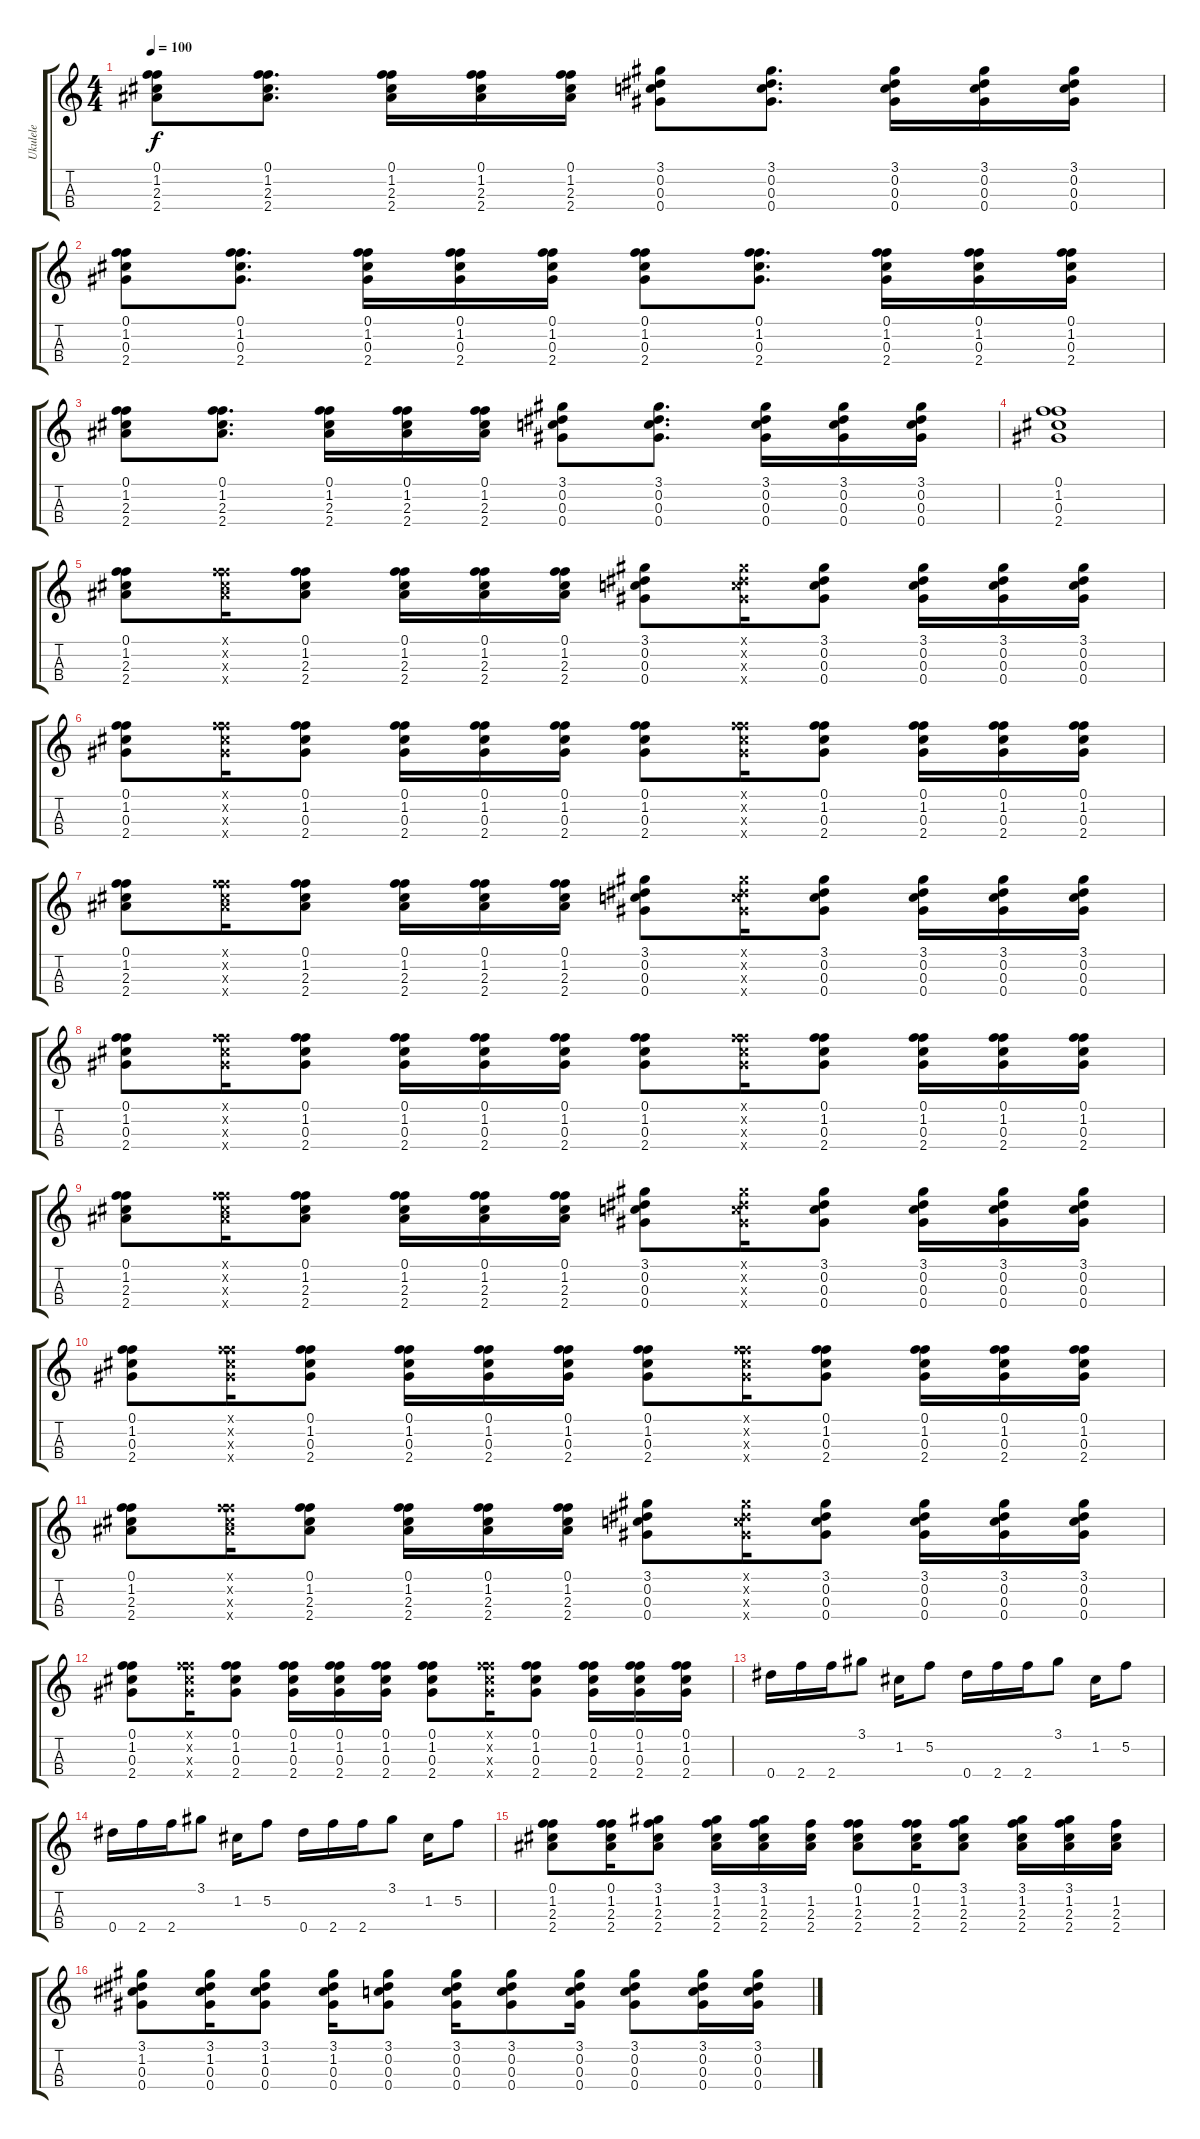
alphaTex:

\track ("Ukulele" "Ukulele") {instrument acousticguitarnylon}
\staff {score tabs}
\tuning (F4 C4 Ab3 Eb4) {hide}
\ts (4 4)
\tempo 100
\clef g2
\ks c
(0.1 1.2 2.3 2.4).8{dy f} (0.1 1.2 2.3 2.4).8{d} (0.1 1.2 2.3 2.4).16 (0.1 1.2 2.3 2.4).16 (0.1 1.2 2.3 2.4).16 (3.1 0.2 0.3 0.4).8 (3.1 0.2 0.3 0.4).8{d} (3.1 0.2 0.3 0.4).16 (3.1 0.2 0.3 0.4).16 (3.1 0.2 0.3 0.4).16 |
(0.1 1.2 0.3 2.4).8 (0.1 1.2 0.3 2.4).8{d} (0.1 1.2 0.3 2.4).16 (0.1 1.2 0.3 2.4).16 (0.1 1.2 0.3 2.4).16 (0.1 1.2 0.3 2.4).8 (0.1 1.2 0.3 2.4).8{d} (0.1 1.2 0.3 2.4).16 (0.1 1.2 0.3 2.4).16 (0.1 1.2 0.3 2.4).16 |
(0.1 1.2 2.3 2.4).8 (0.1 1.2 2.3 2.4).8{d} (0.1 1.2 2.3 2.4).16 (0.1 1.2 2.3 2.4).16 (0.1 1.2 2.3 2.4).16 (3.1 0.2 0.3 0.4).8 (3.1 0.2 0.3 0.4).8{d} (3.1 0.2 0.3 0.4).16 (3.1 0.2 0.3 0.4).16 (3.1 0.2 0.3 0.4).16 |
(0.1 1.2 0.3 2.4).1 |
(0.1 1.2 2.3 2.4).8 (0.1{x} 1.2{x} 2.3{x} 2.4{x}).16 (0.1 1.2 2.3 2.4).8 (0.1 1.2 2.3 2.4).16 (0.1 1.2 2.3 2.4).16 (0.1 1.2 2.3 2.4).16 (3.1 0.2 0.3 0.4).8 (3.1{x} 0.2{x} 0.3{x} 0.4{x}).16 (3.1 0.2 0.3 0.4).8 (3.1 0.2 0.3 0.4).16 (3.1 0.2 0.3 0.4).16 (3.1 0.2 0.3 0.4).16 |
(0.1 1.2 0.3 2.4).8 (0.1{x} 1.2{x} 0.3{x} 2.4{x}).16 (0.1 1.2 0.3 2.4).8 (0.1 1.2 0.3 2.4).16 (0.1 1.2 0.3 2.4).16 (0.1 1.2 0.3 2.4).16 (0.1 1.2 0.3 2.4).8 (0.1{x} 1.2{x} 0.3{x} 2.4{x}).16 (0.1 1.2 0.3 2.4).8 (0.1 1.2 0.3 2.4).16 (0.1 1.2 0.3 2.4).16 (0.1 1.2 0.3 2.4).16 |
(0.1 1.2 2.3 2.4).8 (0.1{x} 1.2{x} 2.3{x} 2.4{x}).16 (0.1 1.2 2.3 2.4).8 (0.1 1.2 2.3 2.4).16 (0.1 1.2 2.3 2.4).16 (0.1 1.2 2.3 2.4).16 (3.1 0.2 0.3 0.4).8 (3.1{x} 0.2{x} 0.3{x} 0.4{x}).16 (3.1 0.2 0.3 0.4).8 (3.1 0.2 0.3 0.4).16 (3.1 0.2 0.3 0.4).16 (3.1 0.2 0.3 0.4).16 |
(0.1 1.2 0.3 2.4).8 (0.1{x} 1.2{x} 0.3{x} 2.4{x}).16 (0.1 1.2 0.3 2.4).8 (0.1 1.2 0.3 2.4).16 (0.1 1.2 0.3 2.4).16 (0.1 1.2 0.3 2.4).16 (0.1 1.2 0.3 2.4).8 (0.1{x} 1.2{x} 0.3{x} 2.4{x}).16 (0.1 1.2 0.3 2.4).8 (0.1 1.2 0.3 2.4).16 (0.1 1.2 0.3 2.4).16 (0.1 1.2 0.3 2.4).16 |
(0.1 1.2 2.3 2.4).8 (0.1{x} 1.2{x} 2.3{x} 2.4{x}).16 (0.1 1.2 2.3 2.4).8 (0.1 1.2 2.3 2.4).16 (0.1 1.2 2.3 2.4).16 (0.1 1.2 2.3 2.4).16 (3.1 0.2 0.3 0.4).8 (3.1{x} 0.2{x} 0.3{x} 0.4{x}).16 (3.1 0.2 0.3 0.4).8 (3.1 0.2 0.3 0.4).16 (3.1 0.2 0.3 0.4).16 (3.1 0.2 0.3 0.4).16 |
(0.1 1.2 0.3 2.4).8 (0.1{x} 1.2{x} 0.3{x} 2.4{x}).16 (0.1 1.2 0.3 2.4).8 (0.1 1.2 0.3 2.4).16 (0.1 1.2 0.3 2.4).16 (0.1 1.2 0.3 2.4).16 (0.1 1.2 0.3 2.4).8 (0.1{x} 1.2{x} 0.3{x} 2.4{x}).16 (0.1 1.2 0.3 2.4).8 (0.1 1.2 0.3 2.4).16 (0.1 1.2 0.3 2.4).16 (0.1 1.2 0.3 2.4).16 |
(0.1 1.2 2.3 2.4).8 (0.1{x} 1.2{x} 2.3{x} 2.4{x}).16 (0.1 1.2 2.3 2.4).8 (0.1 1.2 2.3 2.4).16 (0.1 1.2 2.3 2.4).16 (0.1 1.2 2.3 2.4).16 (3.1 0.2 0.3 0.4).8 (3.1{x} 0.2{x} 0.3{x} 0.4{x}).16 (3.1 0.2 0.3 0.4).8 (3.1 0.2 0.3 0.4).16 (3.1 0.2 0.3 0.4).16 (3.1 0.2 0.3 0.4).16 |
(0.1 1.2 0.3 2.4).8 (0.1{x} 1.2{x} 0.3{x} 2.4{x}).16 (0.1 1.2 0.3 2.4).8 (0.1 1.2 0.3 2.4).16 (0.1 1.2 0.3 2.4).16 (0.1 1.2 0.3 2.4).16 (0.1 1.2 0.3 2.4).8 (0.1{x} 1.2{x} 0.3{x} 2.4{x}).16 (0.1 1.2 0.3 2.4).8 (0.1 1.2 0.3 2.4).16 (0.1 1.2 0.3 2.4).16 (0.1 1.2 0.3 2.4).16 |
0.4.16 2.4.16 2.4.16 3.1.8 1.2.16 5.2.8 0.4.16 2.4.16 2.4.16 3.1.8 1.2.16 5.2.8 |
0.4.16 2.4.16 2.4.16 3.1.8 1.2.16 5.2.8 0.4.16 2.4.16 2.4.16 3.1.8 1.2.16 5.2.8 |
(0.1 1.2 2.3 2.4).8 (0.1 1.2 2.3 2.4).16 (3.1 1.2 2.3 2.4).8 (3.1 1.2 2.3 2.4).16 (3.1 1.2 2.3 2.4).16 (1.2 2.3 2.4).16 (0.1 1.2 2.3 2.4).8 (0.1 1.2 2.3 2.4).16 (3.1 1.2 2.3 2.4).8 (3.1 1.2 2.3 2.4).16 (3.1 1.2 2.3 2.4).16 (1.2 2.3 2.4).16 |
(3.1 1.2 0.3 0.4).8 (3.1 1.2 0.3 0.4).16 (3.1 1.2 0.3 0.4).8 (3.1 1.2 0.3 0.4).16 (3.1 0.2 0.3 0.4).8 (3.1 0.2 0.3 0.4).16 (3.1 0.2 0.3 0.4).8 (3.1 0.2 0.3 0.4).16 (3.1 0.2 0.3 0.4).8 (3.1 0.2 0.3 0.4).16 (3.1 0.2 0.3 0.4).16
